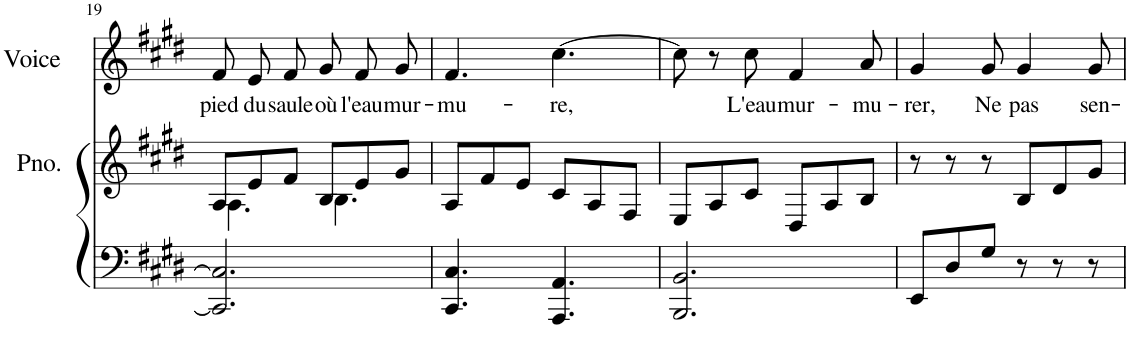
**kern	**kern	**kern	**text
*part3	*part2	*part1	*part1
*staff3	*staff2	*staff1	*staff1
*I"Piano	*I"Piano	*I"Voice	*
*I'Pno	*I'Pno.	*I'Voice	*
!!LO:PB:g=z
*clefF4	*clefG2	*clefG2	*
*k[f#c#g#d#]	*k[f#c#g#d#]	*k[f#c#g#d#]	*
*M6/8	*M6/8	*M6/8	*
=19	=19	=19	=19
*	*^	*	*
!	!	!	!	!LO:LY:b
2.CC#/] 2.C#/]	8A/L	4.A\	8f#/L	pied
!	!	!	!	!LO:LY:b
.	8e/	.	8e/	du
!	!	!	!	!LO:LY:b
.	8f#/J	.	8f#/J	saule
!	!	!	!	!LO:LY:b
.	8B/L	4.B\	8g#/L	où
!	!	!	!	!LO:LY:b
.	8e/	.	8f#/	l'eau
!	!	!	!	!LO:LY:b
.	8g#/J	.	8g#/J	mur-
*	*v	*v	*	*
=20	=20	=20	=20
!	!	!	!LO:LY:b
4.CC#/ 4.C#/	8A/L	4.f#/	-mu-
.	8f#/	.	.
.	8e/J	.	.
!	!	!	!LO:LY:b
4.AAA/ 4.AA/	8c#/L	[4.cc#\	-re,
.	8A/	.	.
.	8F#/J	.	.
=21	=21	=21	=21
2.BBB/ 2.BB/	8E/L	8cc#\]	.
.	8A/	8r	.
!	!	!	!LO:LY:b
.	8c#/J	8cc#\	L'eau
!	!	!	!LO:LY:b
.	8D#/L	4f#/	mur-
.	8A/	.	.
!	!	!	!LO:LY:b
.	8B/J	8a/	-mu-
=22	=22	=22	=22
!	!	!	!LO:LY:b
8EE/L	8r	4g#/	-rer,
8D#/	8r	.	.
!	!	!	!LO:LY:b
8G#/J	8r	8g#/	Ne
!	!	!	!LO:LY:b
8r	8B/L	4g#/	pas
8r	8d#/	.	.
!	!	!	!LO:LY:b
8r	8g#/J	8g#/	sen-
=	=	=	=
*-	*-	*-	*-
